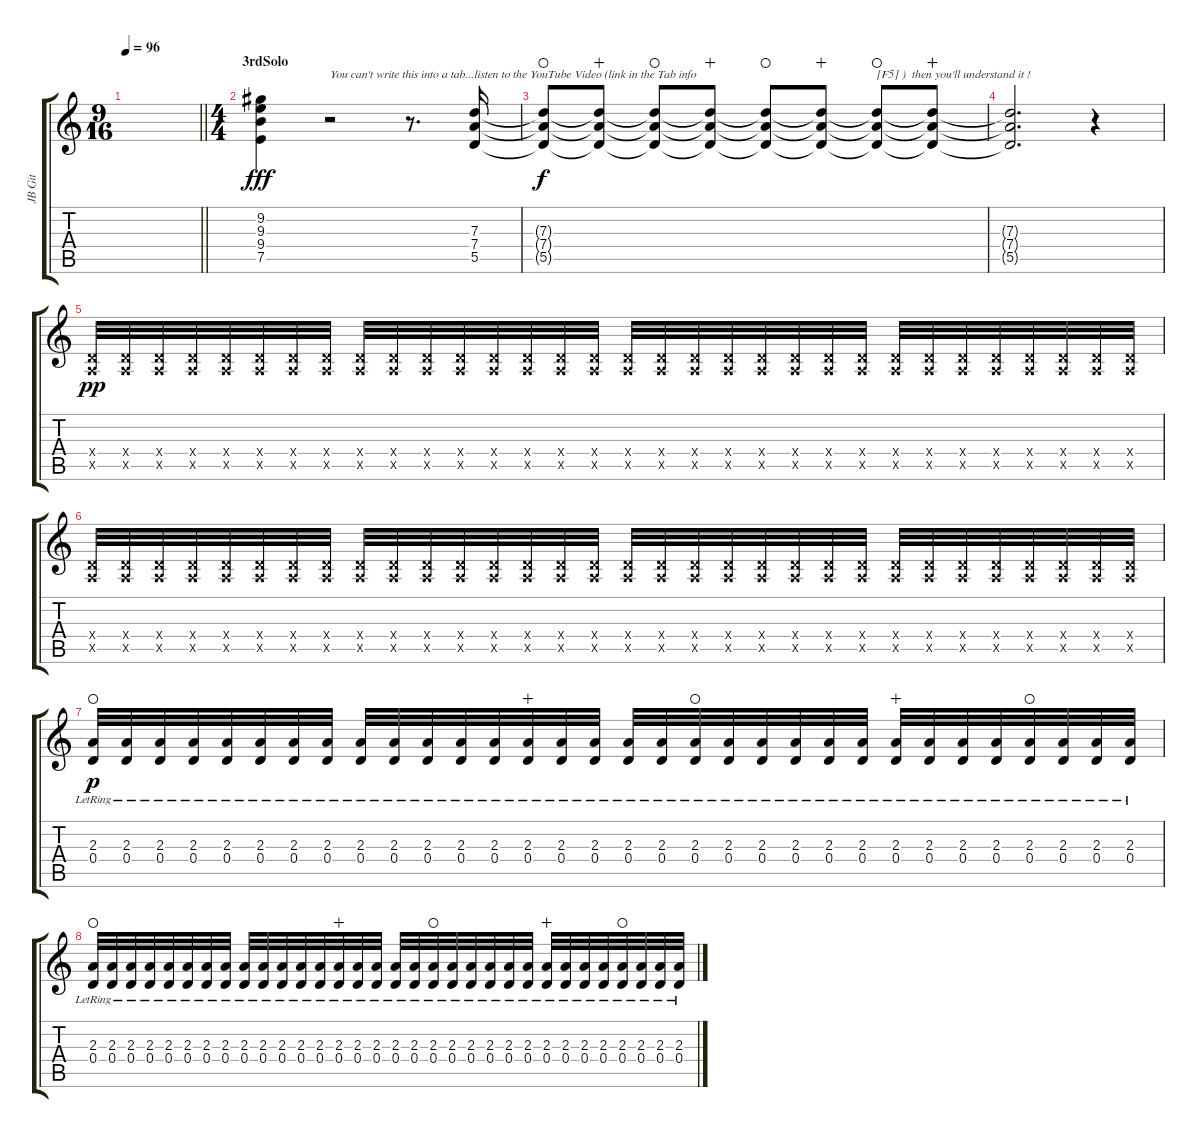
\track ("JB Git" "JB Git") {instrument overdrivenguitar}
\staff {score tabs}
\tuning (E4 B3 G3 D3 A2 E2) {hide}
\ts (9 16)
\tempo 96
\clef g2
\barLineRight lightlight
\ks c
|
\ts (4 4)
\section ("" "3rdSolo")
(9.2 9.3 9.4 7.5).4{dy fff instrument overdrivenguitar} r.2{txt "You can't write this into a tab... "} r.8{d} (7.3 7.4 5.5).16{txt "listen to the YouTube Video (link in the Tab info"} |
(7.3{t} 7.4{t} 5.5{t}).8{dy f waho} (7.3{t} 7.4{t} 5.5{t}).8{wahc} (7.3{t} 7.4{t} 5.5{t}).8{waho} (7.3{t} 7.4{t} 5.5{t}).8{wahc} (7.3{t} 7.4{t} 5.5{t}).8{waho} (7.3{t} 7.4{t} 5.5{t}).8{wahc} (7.3{t} 7.4{t} 5.5{t}).8{txt "[F5] )  then you'll understand it !" waho} (7.3{t} 7.4{t} 5.5{t}).8{wahc} |
(7.3{t} 7.4{t} 5.5{t}).2{d} r.4 |
(0.4{x} 0.5{x}).32{dy pp} (0.4{x} 0.5{x}).32 (0.4{x} 0.5{x}).32 (0.4{x} 0.5{x}).32 (0.4{x} 0.5{x}).32 (0.4{x} 0.5{x}).32 (0.4{x} 0.5{x}).32 (0.4{x} 0.5{x}).32 (0.4{x} 0.5{x}).32 (0.4{x} 0.5{x}).32 (0.4{x} 0.5{x}).32 (0.4{x} 0.5{x}).32 (0.4{x} 0.5{x}).32 (0.4{x} 0.5{x}).32 (0.4{x} 0.5{x}).32 (0.4{x} 0.5{x}).32 (0.4{x} 0.5{x}).32 (0.4{x} 0.5{x}).32 (0.4{x} 0.5{x}).32 (0.4{x} 0.5{x}).32 (0.4{x} 0.5{x}).32 (0.4{x} 0.5{x}).32 (0.4{x} 0.5{x}).32 (0.4{x} 0.5{x}).32 (0.4{x} 0.5{x}).32 (0.4{x} 0.5{x}).32 (0.4{x} 0.5{x}).32 (0.4{x} 0.5{x}).32 (0.4{x} 0.5{x}).32 (0.4{x} 0.5{x}).32 (0.4{x} 0.5{x}).32 (0.4{x} 0.5{x}).32 |
(0.4{x} 0.5{x}).32 (0.4{x} 0.5{x}).32 (0.4{x} 0.5{x}).32 (0.4{x} 0.5{x}).32 (0.4{x} 0.5{x}).32 (0.4{x} 0.5{x}).32 (0.4{x} 0.5{x}).32 (0.4{x} 0.5{x}).32 (0.4{x} 0.5{x}).32 (0.4{x} 0.5{x}).32 (0.4{x} 0.5{x}).32 (0.4{x} 0.5{x}).32 (0.4{x} 0.5{x}).32 (0.4{x} 0.5{x}).32 (0.4{x} 0.5{x}).32 (0.4{x} 0.5{x}).32 (0.4{x} 0.5{x}).32 (0.4{x} 0.5{x}).32 (0.4{x} 0.5{x}).32 (0.4{x} 0.5{x}).32 (0.4{x} 0.5{x}).32 (0.4{x} 0.5{x}).32 (0.4{x} 0.5{x}).32 (0.4{x} 0.5{x}).32 (0.4{x} 0.5{x}).32 (0.4{x} 0.5{x}).32 (0.4{x} 0.5{x}).32 (0.4{x} 0.5{x}).32 (0.4{x} 0.5{x}).32 (0.4{x} 0.5{x}).32 (0.4{x} 0.5{x}).32 (0.4{x} 0.5{x}).32 |
(2.3{lr} 0.4{lr}).32{dy p waho} (2.3{lr} 0.4{lr}).32 (2.3{lr} 0.4{lr}).32 (2.3{lr} 0.4{lr}).32 (2.3{lr} 0.4{lr}).32 (2.3{lr} 0.4{lr}).32 (2.3{lr} 0.4{lr}).32 (2.3{lr} 0.4{lr}).32 (2.3{lr} 0.4{lr}).32 (2.3{lr} 0.4{lr}).32 (2.3{lr} 0.4{lr}).32 (2.3{lr} 0.4{lr}).32 (2.3{lr} 0.4{lr}).32 (2.3{lr} 0.4{lr}).32{wahc} (2.3{lr} 0.4{lr}).32 (2.3{lr} 0.4{lr}).32 (2.3{lr} 0.4{lr}).32 (2.3{lr} 0.4{lr}).32 (2.3{lr} 0.4{lr}).32{waho} (2.3{lr} 0.4{lr}).32 (2.3{lr} 0.4{lr}).32 (2.3{lr} 0.4{lr}).32 (2.3{lr} 0.4{lr}).32 (2.3{lr} 0.4{lr}).32 (2.3{lr} 0.4{lr}).32{wahc} (2.3{lr} 0.4{lr}).32 (2.3{lr} 0.4{lr}).32 (2.3{lr} 0.4{lr}).32 (2.3{lr} 0.4{lr}).32{waho} (2.3{lr} 0.4{lr}).32 (2.3{lr} 0.4{lr}).32 (2.3{lr} 0.4{lr}).32 |
(2.3{lr} 0.4{lr}).32{waho} (2.3{lr} 0.4{lr}).32 (2.3{lr} 0.4{lr}).32 (2.3{lr} 0.4{lr}).32 (2.3{lr} 0.4{lr}).32 (2.3{lr} 0.4{lr}).32 (2.3{lr} 0.4{lr}).32 (2.3{lr} 0.4{lr}).32 (2.3{lr} 0.4{lr}).32 (2.3{lr} 0.4{lr}).32 (2.3{lr} 0.4{lr}).32 (2.3{lr} 0.4{lr}).32 (2.3{lr} 0.4{lr}).32 (2.3{lr} 0.4{lr}).32{wahc} (2.3{lr} 0.4{lr}).32 (2.3{lr} 0.4{lr}).32 (2.3{lr} 0.4{lr}).32 (2.3{lr} 0.4{lr}).32 (2.3{lr} 0.4{lr}).32{waho} (2.3{lr} 0.4{lr}).32 (2.3{lr} 0.4{lr}).32 (2.3{lr} 0.4{lr}).32 (2.3{lr} 0.4{lr}).32 (2.3{lr} 0.4{lr}).32 (2.3{lr} 0.4{lr}).32{wahc} (2.3{lr} 0.4{lr}).32 (2.3{lr} 0.4{lr}).32 (2.3{lr} 0.4{lr}).32 (2.3{lr} 0.4{lr}).32{waho} (2.3{lr} 0.4{lr}).32 (2.3{lr} 0.4{lr}).32 (2.3{lr} 0.4{lr}).32
